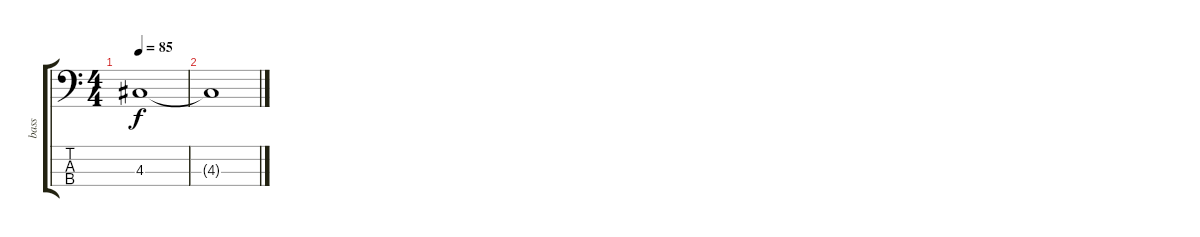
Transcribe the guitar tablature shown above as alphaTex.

\track ("bass" "bass") {instrument electricbasspick}
\staff {score tabs}
\tuning (G2 D2 A1 E1) {hide}
\ts (4 4)
\tempo 85
\clef f4
\ks c
4.3{t}.1{dy f volume 1} |
4.3{t}.1
